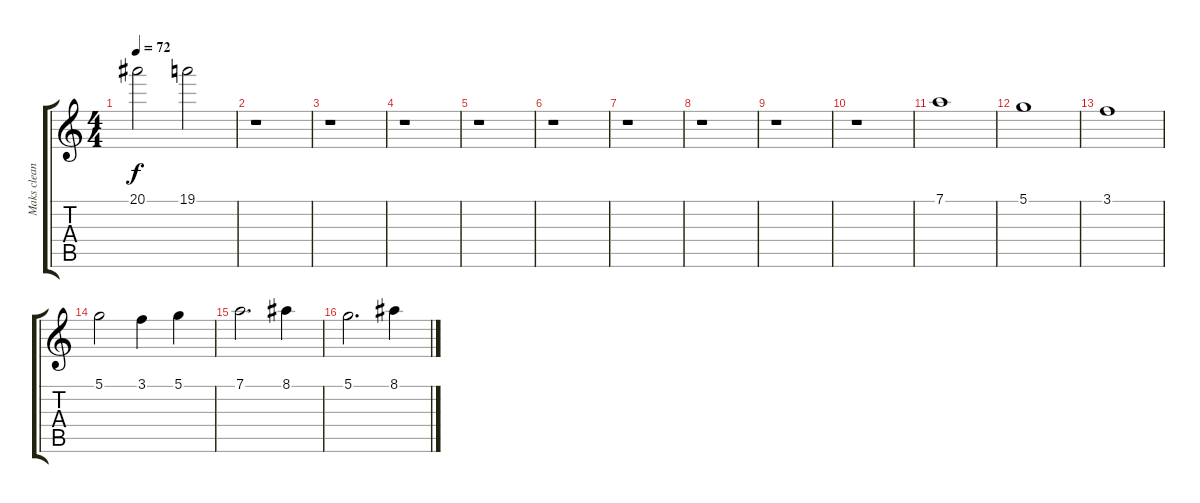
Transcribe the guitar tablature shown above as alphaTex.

\track ("Maks clean" "Maks clean") {instrument electricguitarclean}
\staff {score tabs}
\tuning (D4 A3 F3 C3 G2 C2) {hide}
\ts (4 4)
\tempo 72
\clef g2
\ks c
20.1.2{dy f} 19.1.2 |
r.1 |
r.1 |
r.1 |
r.1 |
r.1 |
r.1 |
r.1 |
r.1 |
r.1 |
7.1.1 |
5.1.1 |
3.1.1 |
5.1.2 3.1.4 5.1.4 |
7.1.2{d} 8.1.4 |
5.1.2{d} 8.1.4
